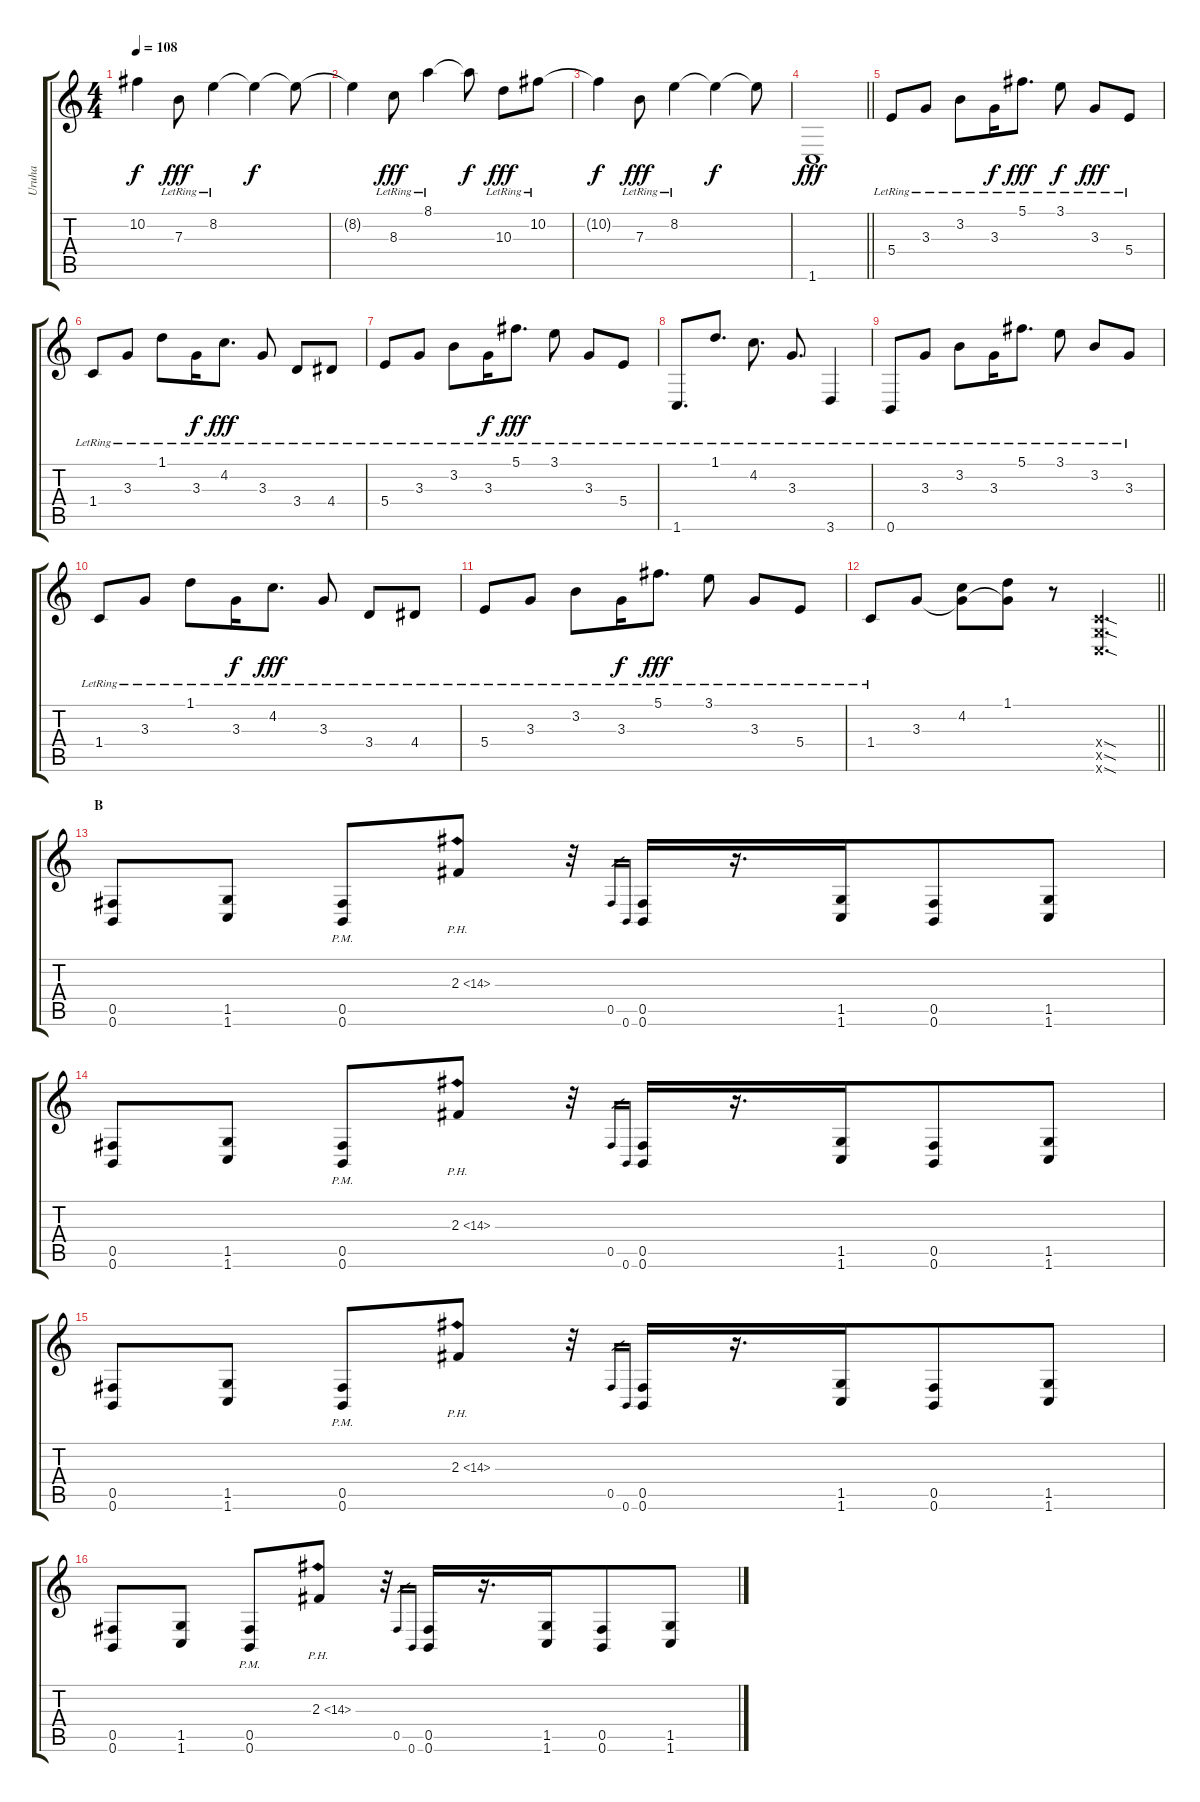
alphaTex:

\track ("Uruha" "Uruha") {instrument distortionguitar}
\staff {score tabs}
\tuning (Db4 Ab3 E3 B2 Gb2 B1) {hide}
\ts (4 4)
\tempo 108
\clef g2
\ks c
10.2{t}.4{dy f} 7.3{lr}.8{dy fff} 8.2{lr}.4 8.2{t}.4{dy f} 8.2{t}.8 |
8.2{t}.4 8.3{lr}.8{dy fff} 8.1{lr}.4 8.1{t}.8{dy f} 10.3{lr}.8{dy fff} 10.2{lr}.8 |
10.2{t}.4{dy f} 7.3{lr}.8{dy fff} 8.2{lr}.4 8.2{t}.4{dy f} 8.2{t}.8 |
\barLineRight lightlight
1.6.1{dy fff} |
5.4{lr}.8{instrument electricguitarclean} 3.3{lr}.8 3.2{lr}.8 3.3{lr}.16{dy f} 5.1{lr}.8{d dy fff} 3.1{lr}.8{dy f} 3.3{lr}.8{dy fff} 5.4{lr}.8 |
1.4{lr}.8 3.3{lr}.8 1.1{lr}.8 3.3{lr}.16{dy f} 4.2{lr}.8{d dy fff} 3.3{lr}.8 3.4{lr}.8 4.4{lr}.8 |
5.4{lr}.8 3.3{lr}.8 3.2{lr}.8 3.3{lr}.16{dy f} 5.1{lr}.8{d dy fff} 3.1{lr}.8 3.3{lr}.8 5.4{lr}.8 |
1.6{lr}.8{d} 1.1{lr}.8{d} 4.2{lr}.8{d} 3.3{lr}.8{d} 3.6{lr}.4 |
0.6{lr}.8 3.3{lr}.8 3.2{lr}.8 3.3{lr}.16 5.1{lr}.8{d} 3.1{lr}.8 3.2{lr}.8 3.3{lr}.8 |
1.4{lr}.8 3.3{lr}.8 1.1{lr}.8 3.3{lr}.16{dy f} 4.2{lr}.8{d dy fff} 3.3{lr}.8 3.4{lr}.8 4.4{lr}.8 |
5.4{lr}.8 3.3{lr}.8 3.2{lr}.8 3.3{lr}.16{dy f} 5.1{lr}.8{d dy fff} 3.1{lr}.8 3.3{lr}.8 5.4{lr}.8 |
\barLineRight lightlight
1.4{lr}.8 3.3.8 (4.2 3.3{t}).8 (1.1 3.3{t}).8 r.8 (1.4{sod x} 1.5{sod x} 1.6{sod x}).4{d volume 14 instrument distortionguitar} |
\section ("" "B")
(0.5 0.6).8{volume 13} (1.5 1.6).8 (0.5{pm} 0.6{pm}).8 2.3{ph 12}.8 r.32 0.5.16{gr} 0.6.16{gr} (0.5 0.6).16 r.16{d} (1.5 1.6).16{beam merge} (0.5 0.6).8 (1.5 1.6).8 |
(0.5 0.6).8 (1.5 1.6).8 (0.5{pm} 0.6{pm}).8 2.3{ph 12}.8 r.32 0.5.16{gr} 0.6.16{gr} (0.5 0.6).16 r.16{d} (1.5 1.6).16{beam merge} (0.5 0.6).8 (1.5 1.6).8 |
(0.5 0.6).8 (1.5 1.6).8 (0.5{pm} 0.6{pm}).8 2.3{ph 12}.8 r.32 0.5.16{gr} 0.6.16{gr} (0.5 0.6).16 r.16{d} (1.5 1.6).16{beam merge} (0.5 0.6).8 (1.5 1.6).8 |
(0.5 0.6).8 (1.5 1.6).8 (0.5{pm} 0.6{pm}).8 2.3{ph 12}.8 r.32 0.5.16{gr} 0.6.16{gr} (0.5 0.6).16 r.16{d} (1.5 1.6).16{beam merge} (0.5 0.6).8 (1.5 1.6).8
